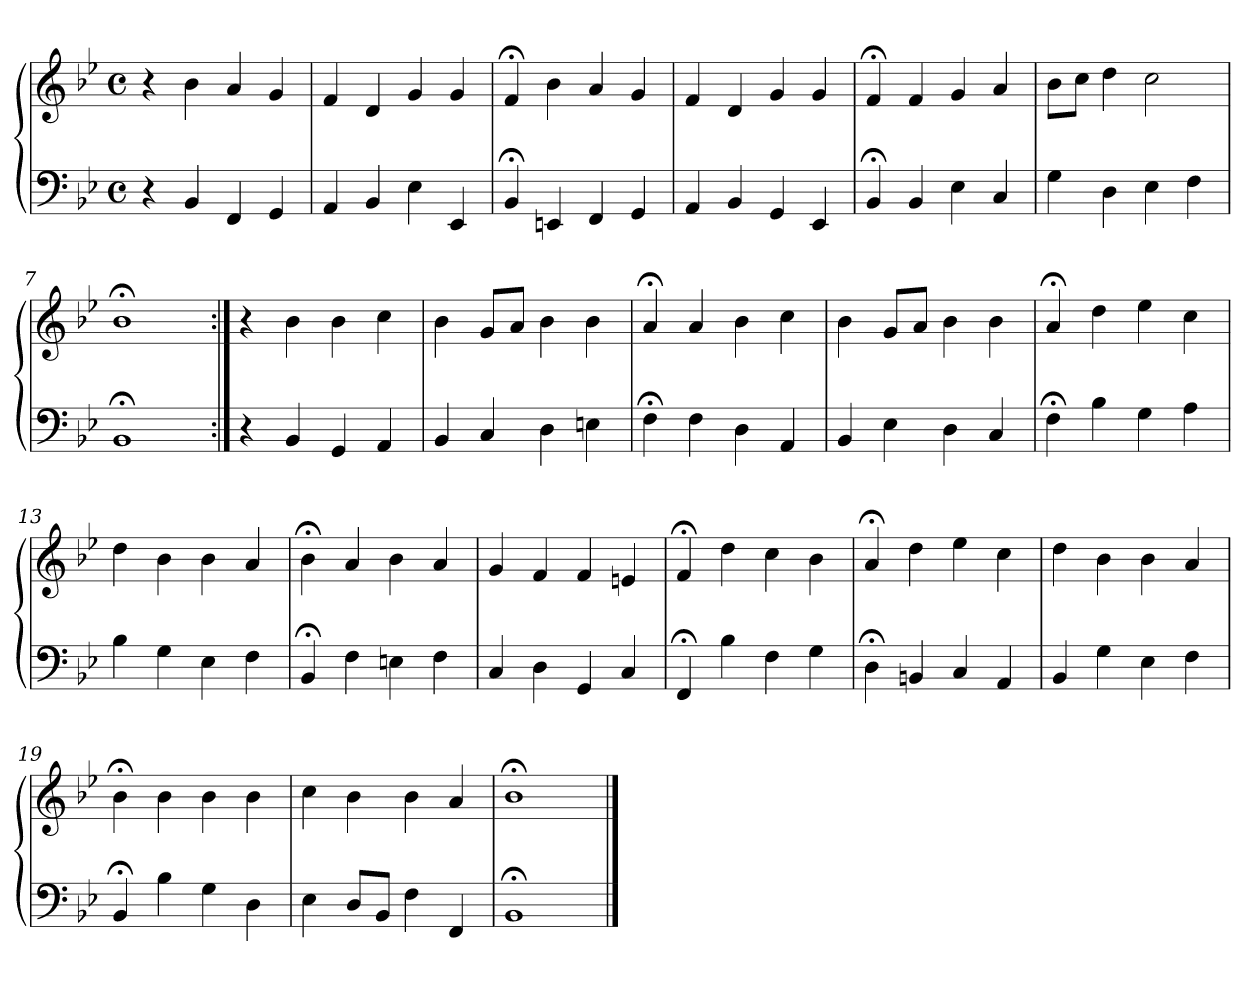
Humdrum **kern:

**kern	**kern
*part1	*part1
*staff2	*staff1
*clefF4	*clefG2
*k[b-e-]	*k[b-e-]
*M4/4	*M4/4
*met(c)	*met(c)
=1	=1
4r	4r
4BB-	4b-
4FF	4a
4GG	4g
=2	=2
4AA	4f
4BB-	4d
4E-	4g
4EE-	4g
=3	=3
4BB-;<	4f;<
4EEn	4b-
4FF	4a
4GG	4g
=4	=4
4AA	4f
4BB-	4d
4GG	4g
4EE-	4g
=5	=5
4BB-;<	4f;<
4BB-	4f
4E-	4g
4C	4a
=6	=6
4G	8b-L
.	8ccJ
4D	4dd
4E-	2cc
4F	.
=7	=7
1BB-;<	1b-;<
!!LO:LB:g=z
=8:|!	=8:|!
4r	4r
4BB-	4b-
4GG	4b-
4AA	4cc
=9	=9
4BB-	4b-
4C	8gL
.	8aJ
4D	4b-
4En	4b-
=10	=10
4F;<	4a;<
4F	4a
4D	4b-
4AA	4cc
=11	=11
4BB-	4b-
4E-	8gL
.	8aJ
4D	4b-
4C	4b-
=12	=12
4F;<	4a;<
4B-	4dd
4G	4ee-
4A	4cc
=13	=13
4B-	4dd
4G	4b-
4E-	4b-
4F	4a
=14	=14
4BB-;<	4b-;<
4F	4a
4En	4b-
4F	4a
!!LO:LB:g=z
=15	=15
4C	4g
4D	4f
4GG	4f
4C	4en
=16	=16
4FF;<	4f;<
4B-	4dd
4F	4cc
4G	4b-
=17	=17
4D;<	4a;<
4BBn	4dd
4C	4ee-
4AA	4cc
=18	=18
4BB-	4dd
4G	4b-
4E-	4b-
4F	4a
=19	=19
4BB-;<	4b-;<
4B-	4b-
4G	4b-
4D	4b-
=20	=20
4E-	4cc
8DL	4b-
8BB-J	.
4F	4b-
4FF	4a
=21	=21
1BB-;<	1b-;<
==	==
*-	*-
